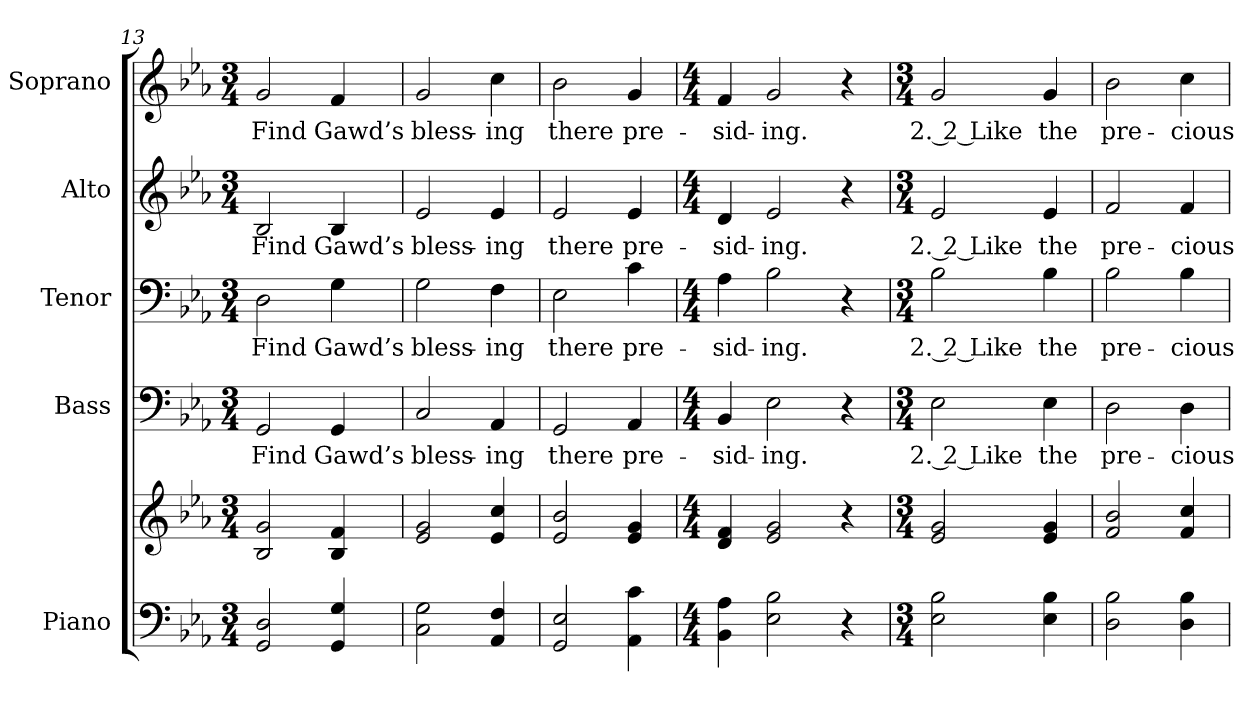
**kern	**kern	**kern	**text	**kern	**text	**kern	**text	**kern	**text
*part5	*part5	*part4	*part4	*part3	*part3	*part2	*part2	*part1	*part1
*staff6	*staff5	*staff4	*staff4	*staff3	*staff3	*staff2	*staff2	*staff1	*staff1
*I"Piano	*	*I"Bass	*	*I"Tenor	*	*I"Alto	*	*I"Soprano	*
*I'Pno.	*	*I'B.	*	*I'T.	*	*I'A.	*	*I'S.	*
!!LO:PB:g=z
*clefF4	*clefG2	*clefF4	*	*clefF4	*	*clefG2	*	*clefG2	*
*k[b-e-a-]	*k[b-e-a-]	*k[b-e-a-]	*	*k[b-e-a-]	*	*k[b-e-a-]	*	*k[b-e-a-]	*
*E-:	*E-:	*E-:	*	*E-:	*	*E-:	*	*E-:	*
*M3/4	*M3/4	*M3/4	*	*M3/4	*	*M3/4	*	*M3/4	*
=13	=13	=13	=13	=13	=13	=13	=13	=13	=13
!	!	!	!LO:LY:b:color=#000000	!	!	!	!	!	!
!	!	!	!	!	!LO:LY:b:color=#000000	!	!	!	!
!	!	!	!	!	!	!	!LO:LY:b:color=#000000	!	!
!	!	!	!	!	!	!	!	!	!LO:LY:b:color=#000000
2GGi/ 2Di	2B-i/ 2gi	2GGi/	Find	2Di\	Find	2B-i/	Find	2gi/	Find
!	!	!	!LO:LY:b:color=#000000	!	!	!	!	!	!
!	!	!	!	!	!LO:LY:b:color=#000000	!	!	!	!
!	!	!	!	!	!	!	!LO:LY:b:color=#000000	!	!
!	!	!	!	!	!	!	!	!	!LO:LY:b:color=#000000
4GGi/ 4Gi	4B-i/ 4fi	4GGi/	Gawd’s	4Gi\	Gawd’s	4B-i/	Gawd’s	4fi/	Gawd’s
=14	=14	=14	=14	=14	=14	=14	=14	=14	=14
!	!	!	!LO:LY:b:color=#000000	!	!	!	!	!	!
!	!	!	!	!	!LO:LY:b:color=#000000	!	!	!	!
!	!	!	!	!	!	!	!LO:LY:b:color=#000000	!	!
!	!	!	!	!	!	!	!	!	!LO:LY:b:color=#000000
2Ci\ 2Gi	2e-i/ 2gi	2Ci/	bless-	2Gi\	bless-	2e-i/	bless-	2gi/	bless-
!	!	!	!LO:LY:b:color=#000000	!	!	!	!	!	!
!	!	!	!	!	!LO:LY:b:color=#000000	!	!	!	!
!	!	!	!	!	!	!	!LO:LY:b:color=#000000	!	!
!	!	!	!	!	!	!	!	!	!LO:LY:b:color=#000000
4AA-i/ 4Fi	4e-i/ 4cci	4AA-i/	-ing	4Fi\	-ing	4e-i/	-ing	4cci\	-ing
=15	=15	=15	=15	=15	=15	=15	=15	=15	=15
!	!	!	!LO:LY:b:color=#000000	!	!	!	!	!	!
!	!	!	!	!	!LO:LY:b:color=#000000	!	!	!	!
!	!	!	!	!	!	!	!LO:LY:b:color=#000000	!	!
!	!	!	!	!	!	!	!	!	!LO:LY:b:color=#000000
2GGi/ 2E-i	2e-i/ 2b-i	2GGi/	there	2E-i\	there	2e-i/	there	2b-i\	there
!	!	!	!LO:LY:b:color=#000000	!	!	!	!	!	!
!	!	!	!	!	!LO:LY:b:color=#000000	!	!	!	!
!	!	!	!	!	!	!	!LO:LY:b:color=#000000	!	!
!	!	!	!	!	!	!	!	!	!LO:LY:b:color=#000000
4AA-i\ 4ci	4e-i/ 4gi	4AA-i/	pre-	4ci\	pre-	4e-i/	pre-	4gi/	pre-
=16	=16	=16	=16	=16	=16	=16	=16	=16	=16
*M4/4	*M4/4	*M4/4	*	*M4/4	*	*M4/4	*	*M4/4	*
!	!	!	!LO:LY:b:color=#000000	!	!	!	!	!	!
!	!	!	!	!	!LO:LY:b:color=#000000	!	!	!	!
!	!	!	!	!	!	!	!LO:LY:b:color=#000000	!	!
!	!	!	!	!	!	!	!	!	!LO:LY:b:color=#000000
4BB-i\ 4A-i	4di/ 4fi	4BB-i/	-sid-	4A-i\	-sid-	4di/	-sid-	4fi/	-sid-
!	!	!	!LO:LY:b:color=#000000	!	!	!	!	!	!
!	!	!	!	!	!LO:LY:b:color=#000000	!	!	!	!
!	!	!	!	!	!	!	!LO:LY:b:color=#000000	!	!
!	!	!	!	!	!	!	!	!	!LO:LY:b:color=#000000
2E-i\ 2B-i	2e-i/ 2gi	2E-i\	-ing.	2B-i\	-ing.	2e-i/	-ing.	2gi/	-ing.
4r	4r	4r	.	4r	.	4r	.	4r	.
!!LO:PB:g=z
=17	=17	=17	=17	=17	=17	=17	=17	=17	=17
*M3/4	*M3/4	*M3/4	*	*M3/4	*	*M3/4	*	*M3/4	*
!	!	!	!LO:LY:b:color=#000000	!	!	!	!	!	!
!	!	!	!	!	!LO:LY:b:color=#000000	!	!	!	!
!	!	!	!	!	!	!	!LO:LY:b:color=#000000	!	!
!	!	!	!	!	!	!	!	!	!LO:LY:b:color=#000000
2E-i\ 2B-i	2e-i/ 2gi	2E-i\	2. 2 Like	2B-i\	2. 2 Like	2e-i/	2. 2 Like	2gi/	2. 2 Like
!	!	!	!LO:LY:b:color=#000000	!	!	!	!	!	!
!	!	!	!	!	!LO:LY:b:color=#000000	!	!	!	!
!	!	!	!	!	!	!	!LO:LY:b:color=#000000	!	!
!	!	!	!	!	!	!	!	!	!LO:LY:b:color=#000000
4E-i\ 4B-i	4e-i/ 4gi	4E-i\	the	4B-i\	the	4e-i/	the	4gi/	the
=18	=18	=18	=18	=18	=18	=18	=18	=18	=18
!	!	!	!LO:LY:b:color=#000000	!	!	!	!	!	!
!	!	!	!	!	!LO:LY:b:color=#000000	!	!	!	!
!	!	!	!	!	!	!	!LO:LY:b:color=#000000	!	!
!	!	!	!	!	!	!	!	!	!LO:LY:b:color=#000000
2Di\ 2B-i	2fi/ 2b-i	2Di\	pre-	2B-i\	pre-	2fi/	pre-	2b-i\	pre-
!	!	!	!LO:LY:b:color=#000000	!	!	!	!	!	!
!	!	!	!	!	!LO:LY:b:color=#000000	!	!	!	!
!	!	!	!	!	!	!	!LO:LY:b:color=#000000	!	!
!	!	!	!	!	!	!	!	!	!LO:LY:b:color=#000000
4Di\ 4B-i	4fi/ 4cci	4Di\	-cious	4B-i\	-cious	4fi/	-cious	4cci\	-cious
=	=	=	=	=	=	=	=	=	=
*-	*-	*-	*-	*-	*-	*-	*-	*-	*-
